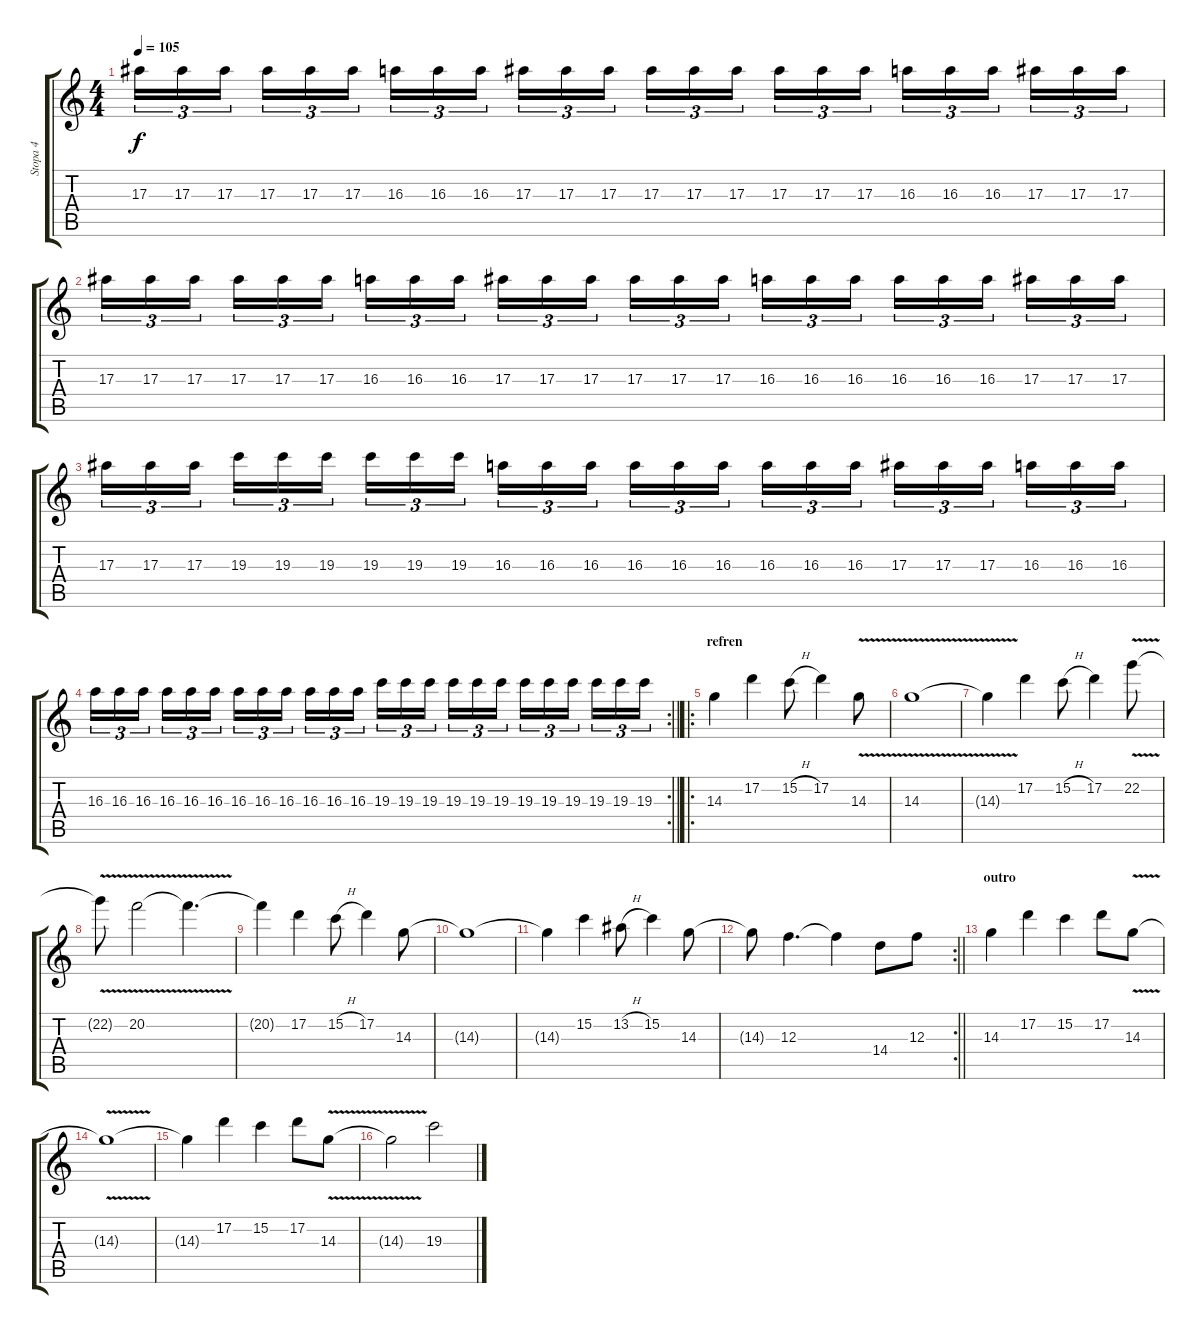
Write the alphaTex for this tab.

\track ("Stopa 4" "Stopa 4") {instrument distortionguitar}
\staff {score tabs}
\tuning (D4 A3 F3 C3 G2 D2) {hide}
\ts (4 4)
\tempo 105
\clef g2
\ks c
17.3.16{tu (3 2) dy f} 17.3.16{tu (3 2)} 17.3.16{tu (3 2) beam splitsecondary} 17.3.16{tu (3 2)} 17.3.16{tu (3 2)} 17.3.16{tu (3 2)} 16.3.16{tu (3 2)} 16.3.16{tu (3 2)} 16.3.16{tu (3 2) beam splitsecondary} 17.3.16{tu (3 2)} 17.3.16{tu (3 2)} 17.3.16{tu (3 2)} 17.3.16{tu (3 2)} 17.3.16{tu (3 2)} 17.3.16{tu (3 2) beam splitsecondary} 17.3.16{tu (3 2)} 17.3.16{tu (3 2)} 17.3.16{tu (3 2)} 16.3.16{tu (3 2)} 16.3.16{tu (3 2)} 16.3.16{tu (3 2) beam splitsecondary} 17.3.16{tu (3 2)} 17.3.16{tu (3 2)} 17.3.16{tu (3 2)} |
17.3.16{tu (3 2)} 17.3.16{tu (3 2)} 17.3.16{tu (3 2) beam splitsecondary} 17.3.16{tu (3 2)} 17.3.16{tu (3 2)} 17.3.16{tu (3 2)} 16.3.16{tu (3 2)} 16.3.16{tu (3 2)} 16.3.16{tu (3 2) beam splitsecondary} 17.3.16{tu (3 2)} 17.3.16{tu (3 2)} 17.3.16{tu (3 2)} 17.3.16{tu (3 2)} 17.3.16{tu (3 2)} 17.3.16{tu (3 2) beam splitsecondary} 16.3.16{tu (3 2)} 16.3.16{tu (3 2)} 16.3.16{tu (3 2)} 16.3.16{tu (3 2)} 16.3.16{tu (3 2)} 16.3.16{tu (3 2) beam splitsecondary} 17.3.16{tu (3 2)} 17.3.16{tu (3 2)} 17.3.16{tu (3 2)} |
17.3.16{tu (3 2)} 17.3.16{tu (3 2)} 17.3.16{tu (3 2) beam splitsecondary} 19.3.16{tu (3 2)} 19.3.16{tu (3 2)} 19.3.16{tu (3 2)} 19.3.16{tu (3 2)} 19.3.16{tu (3 2)} 19.3.16{tu (3 2) beam splitsecondary} 16.3.16{tu (3 2)} 16.3.16{tu (3 2)} 16.3.16{tu (3 2)} 16.3.16{tu (3 2)} 16.3.16{tu (3 2)} 16.3.16{tu (3 2) beam splitsecondary} 16.3.16{tu (3 2)} 16.3.16{tu (3 2)} 16.3.16{tu (3 2)} 17.3.16{tu (3 2)} 17.3.16{tu (3 2)} 17.3.16{tu (3 2) beam splitsecondary} 16.3.16{tu (3 2)} 16.3.16{tu (3 2)} 16.3.16{tu (3 2)} |
\rc 2
\barLineRight lightlight
16.3.16{tu (3 2)} 16.3.16{tu (3 2)} 16.3.16{tu (3 2) beam splitsecondary} 16.3.16{tu (3 2)} 16.3.16{tu (3 2)} 16.3.16{tu (3 2)} 16.3.16{tu (3 2)} 16.3.16{tu (3 2)} 16.3.16{tu (3 2) beam splitsecondary} 16.3.16{tu (3 2)} 16.3.16{tu (3 2)} 16.3.16{tu (3 2)} 19.3.16{tu (3 2)} 19.3.16{tu (3 2)} 19.3.16{tu (3 2) beam splitsecondary} 19.3.16{tu (3 2)} 19.3.16{tu (3 2)} 19.3.16{tu (3 2)} 19.3.16{tu (3 2)} 19.3.16{tu (3 2)} 19.3.16{tu (3 2) beam splitsecondary} 19.3.16{tu (3 2)} 19.3.16{tu (3 2)} 19.3.16{tu (3 2)} |
\ro
\section ("" "refren")
14.3.4 17.2.4 15.2{h}.8 17.2.4 14.3{v}.8 |
14.3{v}.1 |
14.3{t}.4 17.2.4 15.2{h}.8 17.2.4 22.2{v}.8 |
22.2{t}.8 20.2{v}.2 20.2{t}.4{d} |
20.2{t}.4 17.2.4 15.2{h}.8 17.2.4 14.3.8 |
14.3{t}.1 |
14.3{t}.4 15.2.4 13.2{h}.8 15.2.4 14.3.8 |
\rc 2
\barLineRight lightlight
14.3{t}.8 12.3.4{d} 12.3{t}.4 14.4.8 12.3.8 |
\section ("" "outro")
14.3.4 17.2.4 15.2.4 17.2.8 14.3{v}.8 |
14.3{t}.1 |
14.3{t}.4 17.2.4 15.2.4 17.2.8 14.3{v}.8 |
14.3{t}.2 19.3.2
